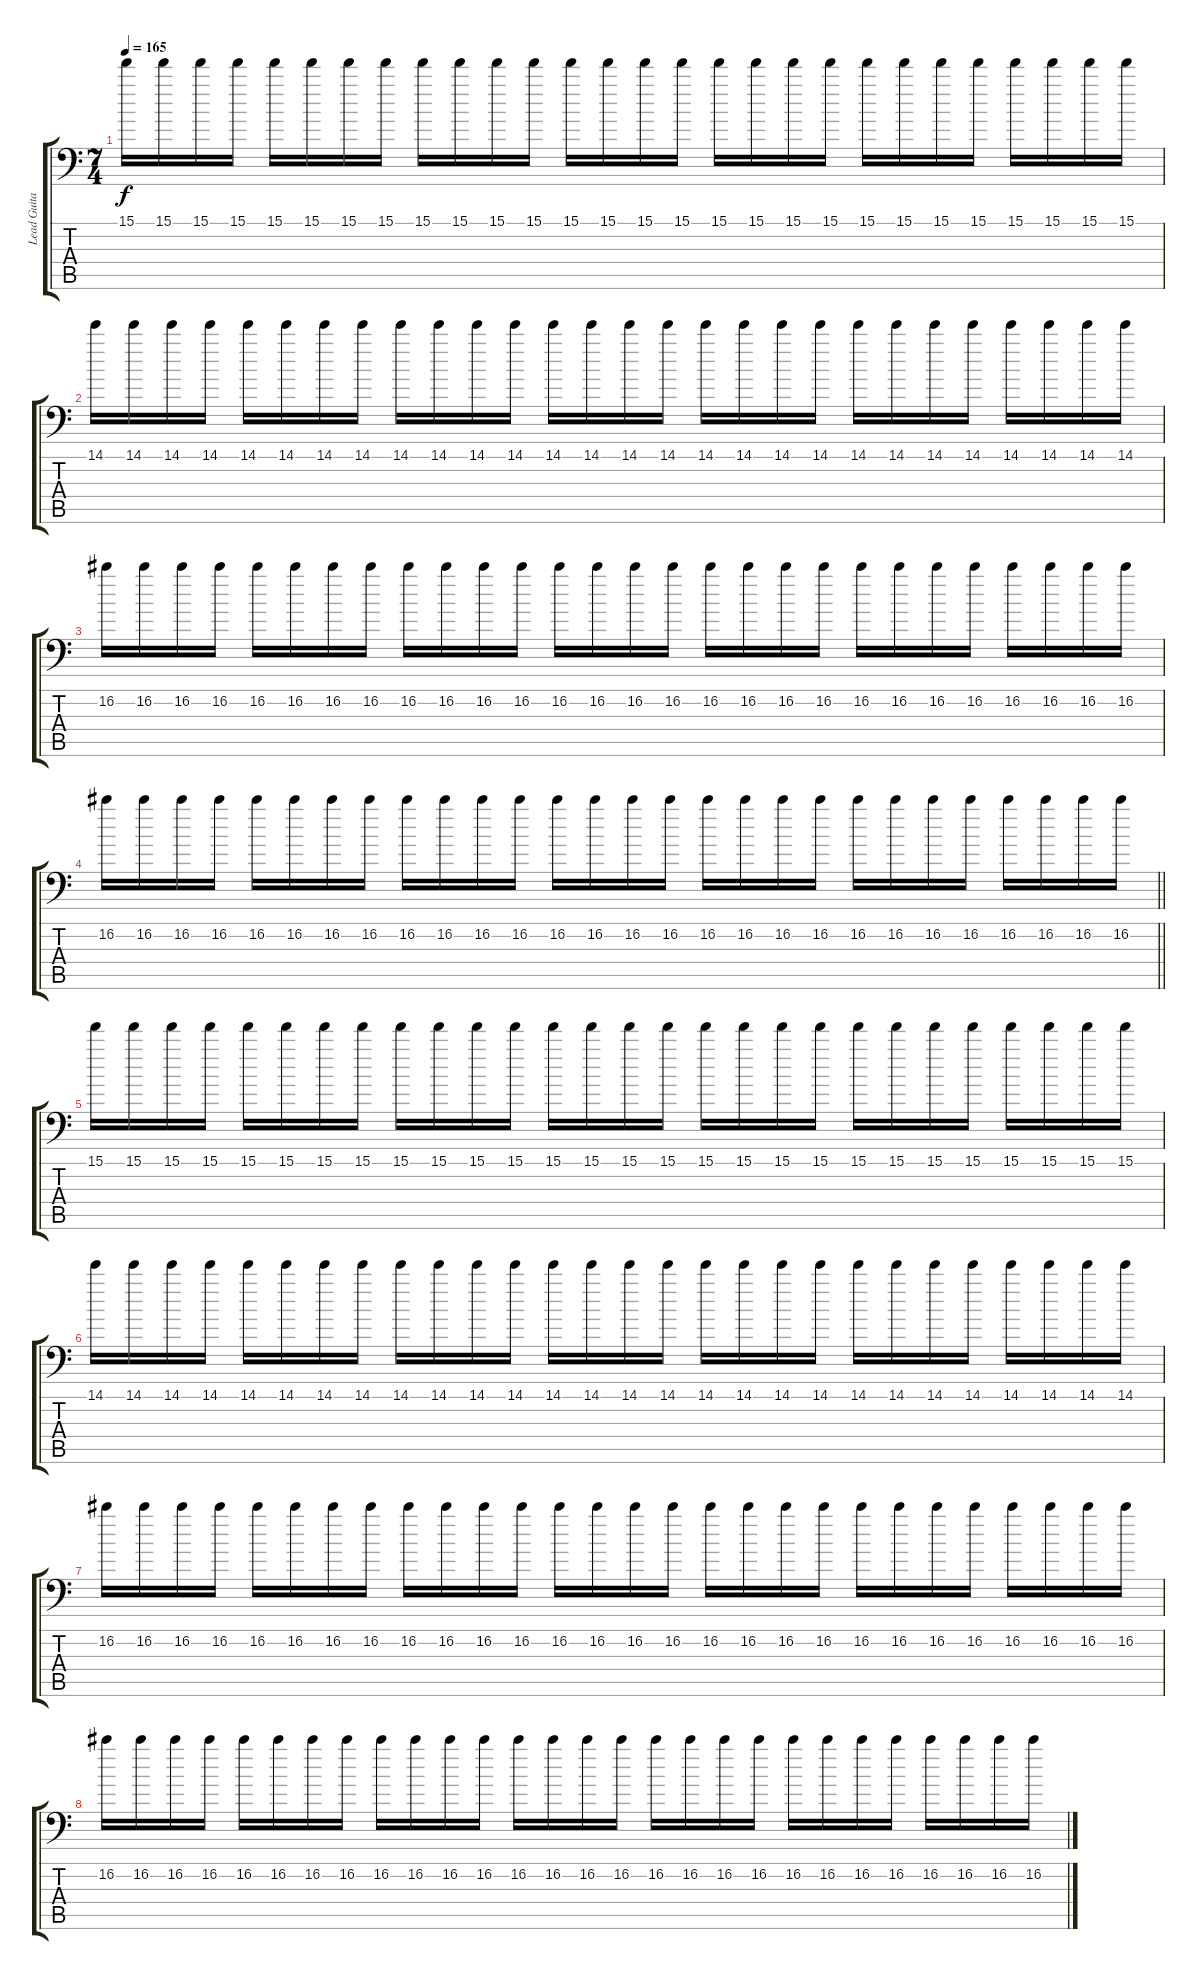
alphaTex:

\track ("Lead Guitar #2" "Lead Guita") {instrument electricguitarjazz}
\staff {score tabs}
\tuning (D4 A3 F3 C3 G2 A1) {hide}
\ts (7 4)
\tempo 165
\clef f4
\ks c
15.1.16{dy f volume 0} 15.1.16 15.1.16{volume 9} 15.1.16 15.1.16 15.1.16 15.1.16 15.1.16 15.1.16 15.1.16 15.1.16 15.1.16 15.1.16 15.1.16 15.1.16 15.1.16 15.1.16 15.1.16 15.1.16 15.1.16 15.1.16 15.1.16 15.1.16 15.1.16 15.1.16 15.1.16 15.1.16 15.1.16 |
14.1.16{volume 0} 14.1.16 14.1.16{volume 9} 14.1.16 14.1.16 14.1.16 14.1.16 14.1.16 14.1.16 14.1.16 14.1.16 14.1.16 14.1.16 14.1.16 14.1.16 14.1.16 14.1.16 14.1.16 14.1.16 14.1.16 14.1.16 14.1.16 14.1.16 14.1.16 14.1.16 14.1.16 14.1.16 14.1.16 |
16.2.16{volume 0} 16.2.16 16.2.16{volume 9} 16.2.16 16.2.16 16.2.16 16.2.16 16.2.16 16.2.16 16.2.16 16.2.16 16.2.16 16.2.16 16.2.16 16.2.16 16.2.16 16.2.16 16.2.16 16.2.16 16.2.16 16.2.16 16.2.16 16.2.16 16.2.16 16.2.16 16.2.16 16.2.16 16.2.16 |
\barLineRight lightlight
16.2.16 16.2.16 16.2.16 16.2.16 16.2.16 16.2.16 16.2.16 16.2.16 16.2.16 16.2.16 16.2.16 16.2.16 16.2.16 16.2.16 16.2.16 16.2.16 16.2.16 16.2.16 16.2.16 16.2.16 16.2.16 16.2.16 16.2.16 16.2.16 16.2.16 16.2.16 16.2.16 16.2.16 |
\section ("" "")
15.1.16{volume 0} 15.1.16 15.1.16{volume 9} 15.1.16 15.1.16 15.1.16 15.1.16 15.1.16 15.1.16 15.1.16 15.1.16 15.1.16 15.1.16 15.1.16 15.1.16 15.1.16 15.1.16 15.1.16 15.1.16 15.1.16 15.1.16 15.1.16 15.1.16 15.1.16 15.1.16 15.1.16 15.1.16 15.1.16 |
14.1.16{volume 0} 14.1.16 14.1.16{volume 9} 14.1.16 14.1.16 14.1.16 14.1.16 14.1.16 14.1.16 14.1.16 14.1.16 14.1.16 14.1.16 14.1.16 14.1.16 14.1.16 14.1.16 14.1.16 14.1.16 14.1.16 14.1.16 14.1.16 14.1.16 14.1.16 14.1.16 14.1.16 14.1.16 14.1.16 |
16.2.16{volume 0} 16.2.16 16.2.16{volume 9} 16.2.16 16.2.16 16.2.16 16.2.16 16.2.16 16.2.16 16.2.16 16.2.16 16.2.16 16.2.16 16.2.16 16.2.16 16.2.16 16.2.16 16.2.16 16.2.16 16.2.16 16.2.16 16.2.16 16.2.16 16.2.16 16.2.16 16.2.16 16.2.16 16.2.16 |
16.2.16 16.2.16 16.2.16 16.2.16 16.2.16 16.2.16 16.2.16 16.2.16 16.2.16 16.2.16 16.2.16 16.2.16 16.2.16 16.2.16 16.2.16 16.2.16 16.2.16 16.2.16 16.2.16 16.2.16 16.2.16 16.2.16 16.2.16 16.2.16 16.2.16 16.2.16 16.2.16 16.2.16
